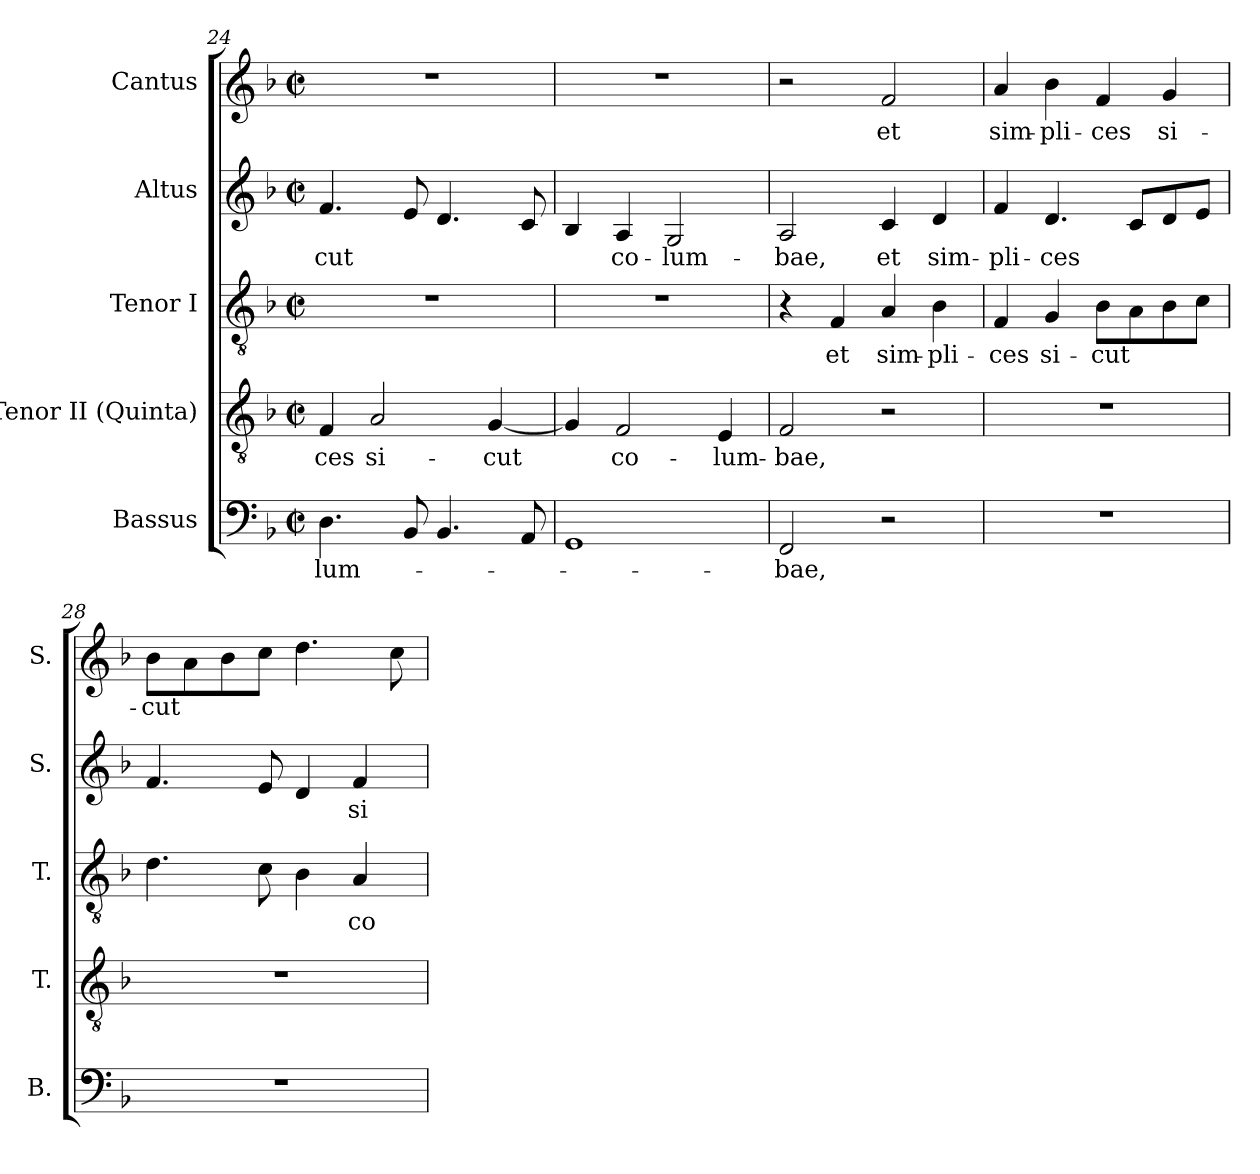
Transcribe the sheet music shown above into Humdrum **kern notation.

**kern	**text	**kern	**text	**kern	**text	**kern	**text	**kern	**text
*part5	*part5	*part4	*part4	*part3	*part3	*part2	*part2	*part1	*part1
*staff5	*staff5	*staff4	*staff4	*staff3	*staff3	*staff2	*staff2	*staff1	*staff1
*I"Bassus	*	*I"Tenor II (Quinta)	*	*I"Tenor I	*	*I"Altus	*	*I"Cantus	*
*I'B.	*	*I'T.	*	*I'T.	*	*I'S.	*	*I'S.	*
*clefF4	*	*clefGv2	*	*clefGv2	*	*clefG2	*	*clefG2	*
*	*	*ITrd7c12	*	*ITrd7c12	*	*	*	*	*
*k[b-]	*	*k[b-]	*	*k[b-]	*	*k[b-]	*	*k[b-]	*
*F:	*	*F:	*	*F:	*	*F:	*	*F:	*
*M2/2	*	*M2/2	*	*M2/2	*	*M2/2	*	*M2/2	*
*met(c|)	*	*met(c|)	*	*met(c|)	*	*met(c|)	*	*met(c|)	*
=24	=24	=24	=24	=24	=24	=24	=24	=24	=24
!	!LO:LY:b:color=#000000	!	!	!	!	!	!	!	!
!	!	!	!LO:LY:b:color=#000000	!	!	!	!	!	!
!	!	!	!	!	!	!	!LO:LY:b:color=#000000	!	!
4.Di\	-lum-	4FFi/	-ces	1r	.	4.fi/	-cut	1r	.
!	!	!	!LO:LY:b:color=#000000	!	!	!	!	!	!
.	.	2AAi/	si-	.	.	.	.	.	.
8BB-i/	.	.	.	.	.	8ei/	.	.	.
4.BB-i/	.	.	.	.	.	4.di/	.	.	.
!	!	!	!LO:LY:b:color=#000000	!	!	!	!	!	!
.	.	[<4GGi/	-cut	.	.	.	.	.	.
8AAi/	.	.	.	.	.	8ci/	.	.	.
!!LO:LB:g=z
=25	=25	=25	=25	=25	=25	=25	=25	=25	=25
1GGi	.	4GGi/]	.	1r	.	4B-i/	.	1r	.
!	!	!	!LO:LY:b:color=#000000	!	!	!	!	!	!
!	!	!	!	!	!	!	!LO:LY:b:color=#000000	!	!
.	.	2FFi/	co-	.	.	4Ai/	co-	.	.
!	!	!	!	!	!	!	!LO:LY:b:color=#000000	!	!
.	.	.	.	.	.	2Gi/	-lum-	.	.
!	!	!	!LO:LY:b:color=#000000	!	!	!	!	!	!
.	.	4EEi/	-lum-	.	.	.	.	.	.
=26	=26	=26	=26	=26	=26	=26	=26	=26	=26
!	!LO:LY:b:color=#000000	!	!	!	!	!	!	!	!
!	!	!	!LO:LY:b:color=#000000	!	!	!	!	!	!
!	!	!	!	!	!	!	!LO:LY:b:color=#000000	!	!
2FFi/	-bae,	2FFi/	-bae,	4r	.	2Ai/	-bae,	2r	.
!	!	!	!	!	!LO:LY:b:color=#000000	!	!	!	!
.	.	.	.	4FFi/	et	.	.	.	.
!	!	!	!	!	!LO:LY:b:color=#000000	!	!	!	!
!	!	!	!	!	!	!	!LO:LY:b:color=#000000	!	!
!	!	!	!	!	!	!	!	!	!LO:LY:b:color=#000000
2r	.	2r	.	4AAi/	sim-	4ci/	et	2fi/	et
!	!	!	!	!	!LO:LY:b:color=#000000	!	!	!	!
!	!	!	!	!	!	!	!LO:LY:b:color=#000000	!	!
.	.	.	.	4BB-i\	-pli-	4di/	sim-	.	.
=27	=27	=27	=27	=27	=27	=27	=27	=27	=27
!	!	!	!	!	!LO:LY:b:color=#000000	!	!	!	!
!	!	!	!	!	!	!	!LO:LY:b:color=#000000	!	!
!	!	!	!	!	!	!	!	!	!LO:LY:b:color=#000000
1r	.	1r	.	4FFi/	-ces	4fi/	-pli-	4ai/	sim-
!	!	!	!	!	!LO:LY:b:color=#000000	!	!	!	!
!	!	!	!	!	!	!	!LO:LY:b:color=#000000	!	!
!	!	!	!	!	!	!	!	!	!LO:LY:b:color=#000000
.	.	.	.	4GGi/	si-	4.di/	-ces	4b-i\	-pli-
!	!	!	!	!	!LO:LY:b:color=#000000	!	!	!	!
!	!	!	!	!	!	!	!	!	!LO:LY:b:color=#000000
.	.	.	.	8BB-i\L	-cut	.	.	4fi/	-ces
.	.	.	.	8AAi\	.	8ci/L	.	.	.
!	!	!	!	!	!	!	!	!	!LO:LY:b:color=#000000
.	.	.	.	8BB-i\	.	8di/	.	4gi/	si-
.	.	.	.	8Ci\J	.	8ei/J	.	.	.
=28	=28	=28	=28	=28	=28	=28	=28	=28	=28
!	!	!	!	!	!	!	!	!	!LO:LY:b:color=#000000
1r	.	1r	.	4.Di\	.	4.fi/	.	8b-i\L	-cut
.	.	.	.	.	.	.	.	8ai\	.
.	.	.	.	.	.	.	.	8b-i\	.
.	.	.	.	8Ci\	.	8ei/	.	8cci\J	.
.	.	.	.	4BB-i\	.	4di/	.	4.ddi\	.
!	!	!	!	!	!LO:LY:b:color=#000000	!	!	!	!
!	!	!	!	!	!	!	!LO:LY:b:color=#000000	!	!
.	.	.	.	4AAi/	co-	4fi/	si-	.	.
.	.	.	.	.	.	.	.	8cci\	.
=	=	=	=	=	=	=	=	=	=
*-	*-	*-	*-	*-	*-	*-	*-	*-	*-
